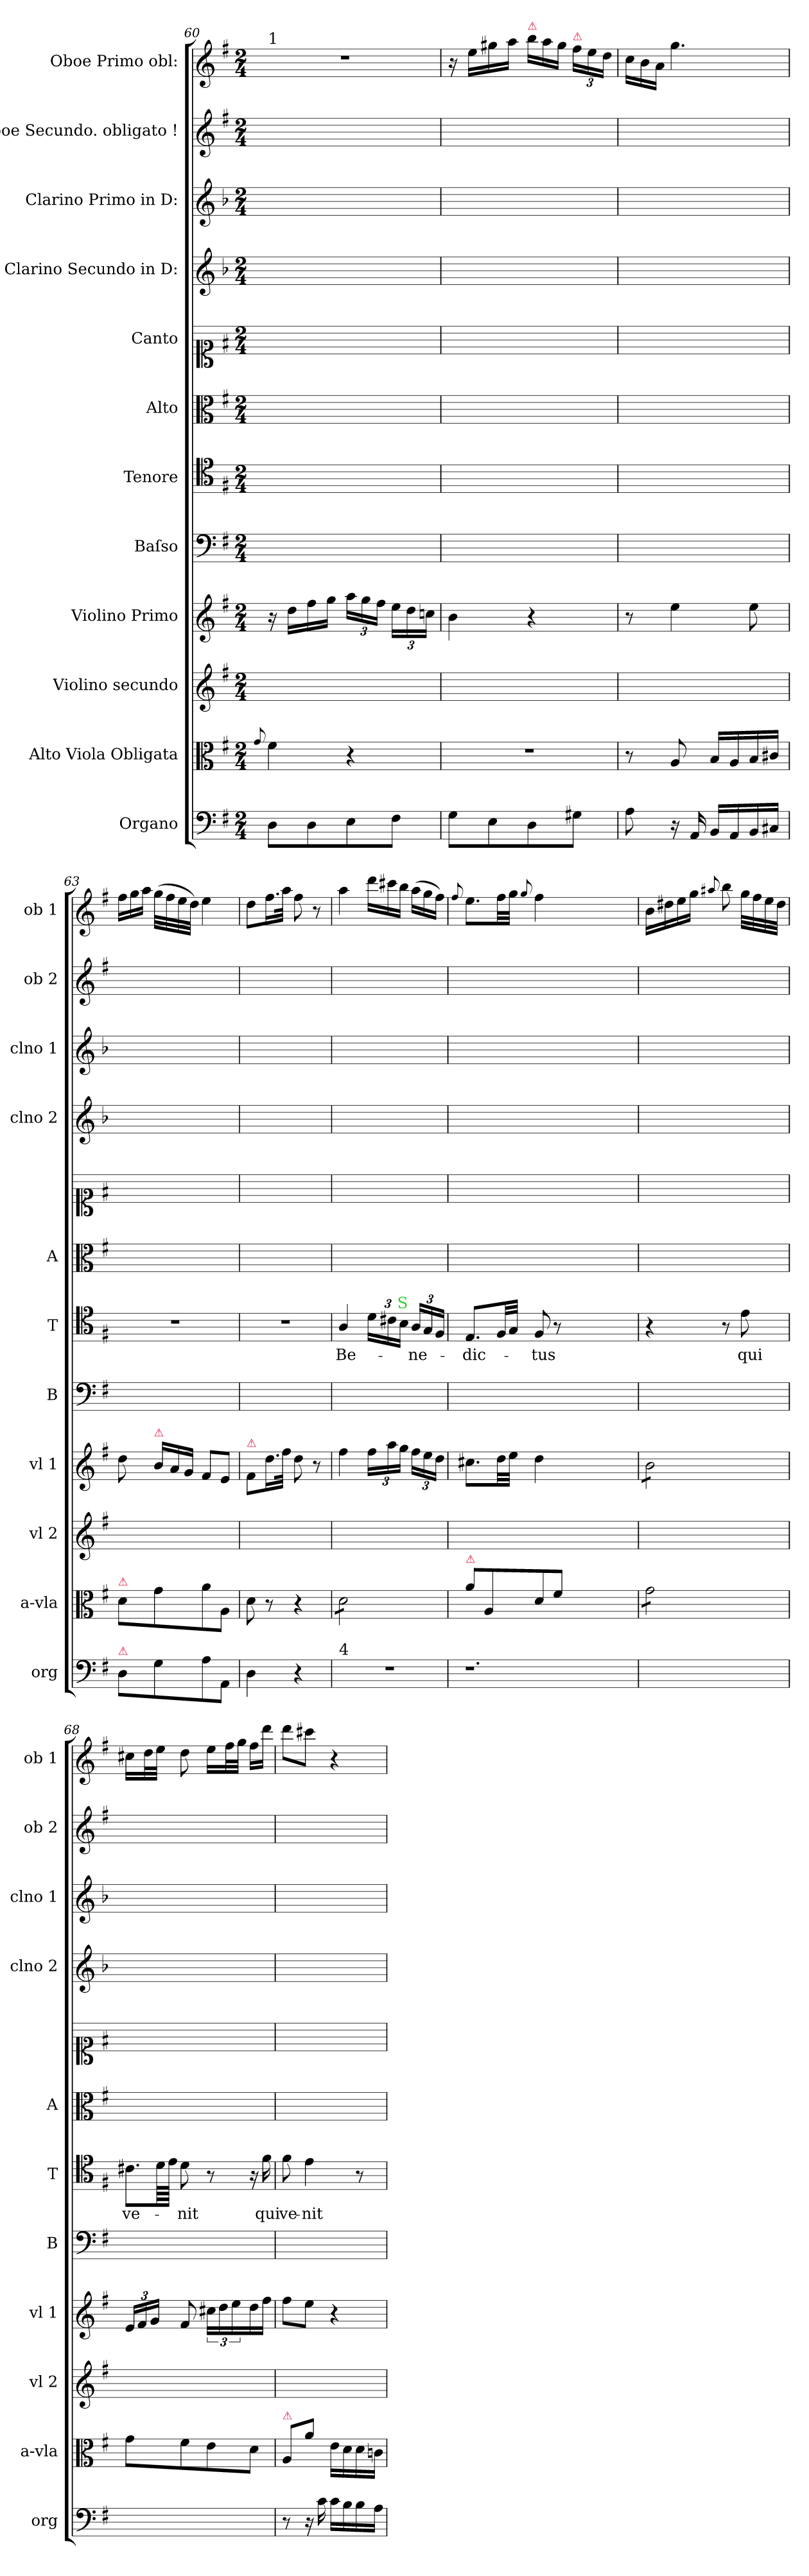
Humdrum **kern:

**kern	**kern	**kern	**kern	**kern	**kern	**text	**kern	**kern	**kern	**kern	**kern	**kern
*part12	*part11	*part10	*part9	*part8	*part7	*part7	*part6	*part5	*part4	*part3	*part2	*part1
*staff12	*staff11	*staff10	*staff9	*staff8	*staff7	*staff7	*staff6	*staff5	*staff4	*staff3	*staff2	*staff1
*I"Organo	*I"Alto Viola Obligata	*I"Violino secundo	*I"Violino Primo	*I"Baſso	*I"Tenore	*	*I"Alto	*I"Canto	*I"Clarino Secundo in D:	*I"Clarino Primo in D:	*I"Oboe Secundo. obligato !	*I"Oboe Primo obl:
*I'org	*I'a-vla	*I'vl 2	*I'vl 1	*I'B	*I'T	*	*I'A	*	*I'clno 2	*I'clno 1	*I'ob 2	*I'ob 1
*clefF4	*clefC3	*clefG2	*clefG2	*clefF4	*clefC4	*	*clefC3	*clefC1	*clefG2	*clefG2	*clefG2	*clefG2
*	*	*	*	*	*	*	*	*	*ITrd-1c-2	*ITrd-1c-2	*	*
*k[f#]	*k[f#]	*k[f#]	*k[f#]	*k[f#]	*k[f#]	*	*k[f#]	*k[f#]	*k[f#]	*k[f#]	*k[f#]	*k[f#]
*M2/4	*M2/4	*M2/4	*M2/4	*M2/4	*M2/4	*	*M2/4	*M2/4	*M2/4	*M2/4	*M2/4	*M2/4
=60	=60	=60	=60	=60	=60	=60	=60	=60	=60	=60	=60	=60
.	8qqg/	.	.	.	.	.	.	.	.	.	.	.
!	!	!	!	!	!	!	!	!	!	!	!	!LO:TX:a:t=1
8D\L	4f#\	2ryy	16r	2ryy	2ryy	.	2ryy	2ryy	2ryy	2ryy	2ryy	2r
.	.	.	16dd\LL	.	.	.	.	.	.	.	.	.
8D\	.	.	16ff#\	.	.	.	.	.	.	.	.	.
.	.	.	16gg\JJ	.	.	.	.	.	.	.	.	.
8E\	4r	.	24aa\LL	.	.	.	.	.	.	.	.	.
.	.	.	24gg\	.	.	.	.	.	.	.	.	.
.	.	.	24ff#\JJ	.	.	.	.	.	.	.	.	.
8F#\J	.	.	24ee\LL	.	.	.	.	.	.	.	.	.
.	.	.	24dd\	.	.	.	.	.	.	.	.	.
.	.	.	24ccn\JJ	.	.	.	.	.	.	.	.	.
=61	=61	=61	=61	=61	=61	=61	=61	=61	=61	=61	=61	=61
8G\L	2r	2ryy	4b\	2ryy	2ryy	.	2ryy	2ryy	2ryy	2ryy	2ryy	16r
.	.	.	.	.	.	.	.	.	.	.	.	16ee\LL
8E\	.	.	.	.	.	.	.	.	.	.	.	16gg#X\
.	.	.	.	.	.	.	.	.	.	.	.	16aa\JJ
*	*	*	*	*	*	*	*	*	*	*	*	*Xtuplet
!	!	!	!	!	!	!	!	!	!	!	!	!LO:TX:a:color=crimson:t=⚠
8D\	.	.	4r	.	.	.	.	.	.	.	.	24bb\LL
.	.	.	.	.	.	.	.	.	.	.	.	24aa\
.	.	.	.	.	.	.	.	.	.	.	.	24gg#\JJ
*	*	*	*	*	*	*	*	*	*	*	*	*tuplet
!	!	!	!	!	!	!	!	!	!	!	!	!LO:TX:a:color=crimson:t=⚠
8G#X\J	.	.	.	.	.	.	.	.	.	.	.	24ff#\LL
.	.	.	.	.	.	.	.	.	.	.	.	24ee\
.	.	.	.	.	.	.	.	.	.	.	.	24dd\JJ
=62	=62	=62	=62	=62	=62	=62	=62	=62	=62	=62	=62	=62
*	*	*	*	*	*	*	*	*	*	*	*	*Xtuplet
8A\	8r	2ryy	8r	2ryy	2ryy	.	2ryy	2ryy	2ryy	2ryy	2ryy	24cc\LL
.	.	.	.	.	.	.	.	.	.	.	.	24b\
.	.	.	.	.	.	.	.	.	.	.	.	24a\JJ
16r	8A/	.	4ee\	.	.	.	.	.	.	.	.	4.gg\
16AA/	.	.	.	.	.	.	.	.	.	.	.	.
16BB/LL	16B/LL	.	.	.	.	.	.	.	.	.	.	.
16AA/	16A/	.	.	.	.	.	.	.	.	.	.	.
16BB/	16B/	.	8ee\	.	.	.	.	.	.	.	.	.
16C#X/JJ	16c#X/JJ	.	.	.	.	.	.	.	.	.	.	.
=63	=63	=63	=63	=63	=63	=63	=63	=63	=63	=63	=63	=63
!	!LO:TX:a:color=crimson:t=⚠	!	!	!	!	!	!	!	!	!	!	!
!LO:TX:a:color=crimson:t=⚠	!	!	!	!	!	!	!	!	!	!	!	!
8D\L	8d\L	2ryy	8dd\	2ryy	2r	.	2ryy	2ryy	2ryy	2ryy	2ryy	24ff#\LL
.	.	.	.	.	.	.	.	.	.	.	.	24gg\
.	.	.	.	.	.	.	.	.	.	.	.	24aa\JJ
*	*	*	*Xtuplet	*	*	*	*	*	*	*	*	*
!	!	!	!LO:TX:a:color=crimson:t=⚠	!	!	!	!	!	!	!	!	!
8G\	8g\	.	24b/LL	.	.	.	.	.	.	.	.	(32gg\LLL
.	.	.	.	.	.	.	.	.	.	.	.	32ff#\
.	.	.	24a/	.	.	.	.	.	.	.	.	.
.	.	.	.	.	.	.	.	.	.	.	.	32ee\
.	.	.	24g/JJ	.	.	.	.	.	.	.	.	.
.	.	.	.	.	.	.	.	.	.	.	.	32dd\JJJ)
8A\	8a\	.	8f#/L	.	.	.	.	.	.	.	.	4ee\
8AA/J	8A/J	.	8e/J	.	.	.	.	.	.	.	.	.
=64	=64	=64	=64	=64	=64	=64	=64	=64	=64	=64	=64	=64
!	!	!	!LO:TX:a:color=crimson:t=⚠	!	!	!	!	!	!	!	!	!
4D\	8d\	2ryy	8f#/L	2ryy	2r	.	2ryy	2ryy	2ryy	2ryy	2ryy	8dd\L
.	8r	.	16.dd\L	.	.	.	.	.	.	.	.	16.ff#\L
.	.	.	32ff#\JJk	.	.	.	.	.	.	.	.	32aa\JJk
4r	4r	.	8dd\	.	.	.	.	.	.	.	.	8ff#\
.	.	.	8r	.	.	.	.	.	.	.	.	8r
=65	=65	=65	=65	=65	=65	=65	=65	=65	=65	=65	=65	=65
!LO:TX:a:t=4	!	!	!	!	!	!	!	!	!	!	!	!
*	*tremolo	*	*	*	*	*	*	*	*	*	*	*
2r	8d\L	2ryy	4ff#\	2ryy	4A/	Be-	2ryy	2ryy	2ryy	2ryy	2ryy	4aa\
.	8d\	.	.	.	.	.	.	.	.	.	.	.
*	*	*	*tuplet	*	*	*	*	*	*	*	*	*
.	8d\	.	24ff#\LL	.	24d\LL	.	.	.	.	.	.	24ddd\LL
.	.	.	24aa\	.	24c#X\	.	.	.	.	.	.	24ccc#X\
!	!	!	!	!	!LO:TX:a:color=limegreen:t=S	!	!	!	!	!	!	!
.	.	.	24gg\JJ	.	24B\JJ	.	.	.	.	.	.	24bb\JJ
.	8d\J	.	24ff#\LL	.	24A/LL	-ne-	.	.	.	.	.	(24aa\LL
*	*Xtremolo	*	*	*	*	*	*	*	*	*	*	*
.	.	.	24ee\	.	24G/	.	.	.	.	.	.	24gg\
.	.	.	24dd\JJ	.	24F#/JJ	.	.	.	.	.	.	24ff#\JJ)
=66	=66	=66	=66	=66	=66	=66	=66	=66	=66	=66	=66	=66
.	.	.	.	.	.	.	.	.	.	.	.	8qqff#/
!	!LO:TX:a:color=crimson:t=⚠	!	!	!	!	!	!	!	!	!	!	!
1.r	8a\L	2ryy	8.cc#X\L	2ryy	8.E/L	-dic-	2ryy	2ryy	2ryy	2ryy	2ryy	8.ee\L
.	8A/	.	.	.	.	.	.	.	.	.	.	.
.	.	.	32dd\LL	.	32F#/LL	.	.	.	.	.	.	32ff#\LL
.	.	.	32ee\JJJ	.	32G/JJJ	.	.	.	.	.	.	32gg\JJJ
.	.	.	.	.	.	.	.	.	.	.	.	8qqgg/
.	8d/	.	4dd\	.	8F#/	-tus	.	.	.	.	.	4ff#\
.	8f#/J	.	.	.	8r	.	.	.	.	.	.	.
.	1ryy	1ryy	1ryy	1ryy	1ryy	.	1ryy	1ryy	1ryy	1ryy	1ryy	1ryy
=67	=67	=67	=67	=67	=67	=67	=67	=67	=67	=67	=67	=67
*	*tremolo	*	*	*	*	*	*	*	*	*	*	*
*	*	*	*tremolo	*	*	*	*	*	*	*	*	*
2ryy	8g\L	2ryy	8b\L	2ryy	4r	.	2ryy	2ryy	2ryy	2ryy	2ryy	16b\LL
.	.	.	.	.	.	.	.	.	.	.	.	16dd#X\
.	8g\	.	8b\	.	.	.	.	.	.	.	.	16ee\
.	.	.	.	.	.	.	.	.	.	.	.	16gg\JJ
.	.	.	.	.	.	.	.	.	.	.	.	8qqaa#X/
.	8g\	.	8b\	.	8r	.	.	.	.	.	.	8bb\
.	8g\J	.	8b\J	.	8e\	qui	.	.	.	.	.	32gg\LLL
*	*	*	*Xtremolo	*	*	*	*	*	*	*	*	*
*	*Xtremolo	*	*	*	*	*	*	*	*	*	*	*
.	.	.	.	.	.	.	.	.	.	.	.	32ff#\
.	.	.	.	.	.	.	.	.	.	.	.	32ee\
.	.	.	.	.	.	.	.	.	.	.	.	32dd#\JJJ
=68	=68	=68	=68	=68	=68	=68	=68	=68	=68	=68	=68	=68
!	!	!	!	!	!LO:N:vis=8.	!	!	!	!	!	!	!
2ryy	8g\L	2ryy	24e/LL	2ryy	16.c#X\L	ve-	2ryy	2ryy	2ryy	2ryy	2ryy	16cc#X\LL
.	.	.	24f#/	.	.	.	.	.	.	.	.	.
.	.	.	.	.	.	.	.	.	.	.	.	32dd\L
.	.	.	24g/JJ	.	.	.	.	.	.	.	.	.
.	.	.	.	.	64d\LLL	.	.	.	.	.	.	32ee\JJJ
.	.	.	.	.	64e\JJJJ	.	.	.	.	.	.	.
.	8f#\	.	8f#/	.	8d\	-nit	.	.	.	.	.	8dd\
.	8e\	.	24cc#X\LL	.	8r	.	.	.	.	.	.	16ee\LL
.	.	.	24dd\	.	.	.	.	.	.	.	.	.
.	.	.	.	.	.	.	.	.	.	.	.	32ff#\L
.	.	.	24ee\	.	.	.	.	.	.	.	.	.
.	.	.	.	.	.	.	.	.	.	.	.	32gg\JJJ
.	8d\J	.	16dd\	.	16r	.	.	.	.	.	.	16ff#\LL
!	!	!	!	!	!	!LO:LY:i	!	!	!	!	!	!
.	.	.	16ff#\JJ	.	16f#\	qui	.	.	.	.	.	16ddd\JJ
=69	=69	=69	=69	=69	=69	=69	=69	=69	=69	=69	=69	=69
!	!LO:TX:a:color=crimson:t=⚠	!	!	!	!	!	!	!	!	!	!	!
!	!	!	!	!	!	!LO:LY:i	!	!	!	!	!	!
8r	8A/L	2ryy	8ff#\L	2ryy	8f#\	ve-	2ryy	2ryy	2ryy	2ryy	2ryy	8ddd\L
!	!	!	!	!	!	!LO:LY:i	!	!	!	!	!	!
16r	8a\J	.	8ee\J	.	4e\	-nit	.	.	.	.	.	8ccc#X\J
16c\	.	.	.	.	.	.	.	.	.	.	.	.
16c\LL	16e\LL	.	4r	.	.	.	.	.	.	.	.	4r
16B\	16d\	.	.	.	.	.	.	.	.	.	.	.
16B\	16d\	.	.	.	8r	.	.	.	.	.	.	.
16A\JJ	16cn\JJ	.	.	.	.	.	.	.	.	.	.	.
=	=	=	=	=	=	=	=	=	=	=	=	=
*-	*-	*-	*-	*-	*-	*-	*-	*-	*-	*-	*-	*-
